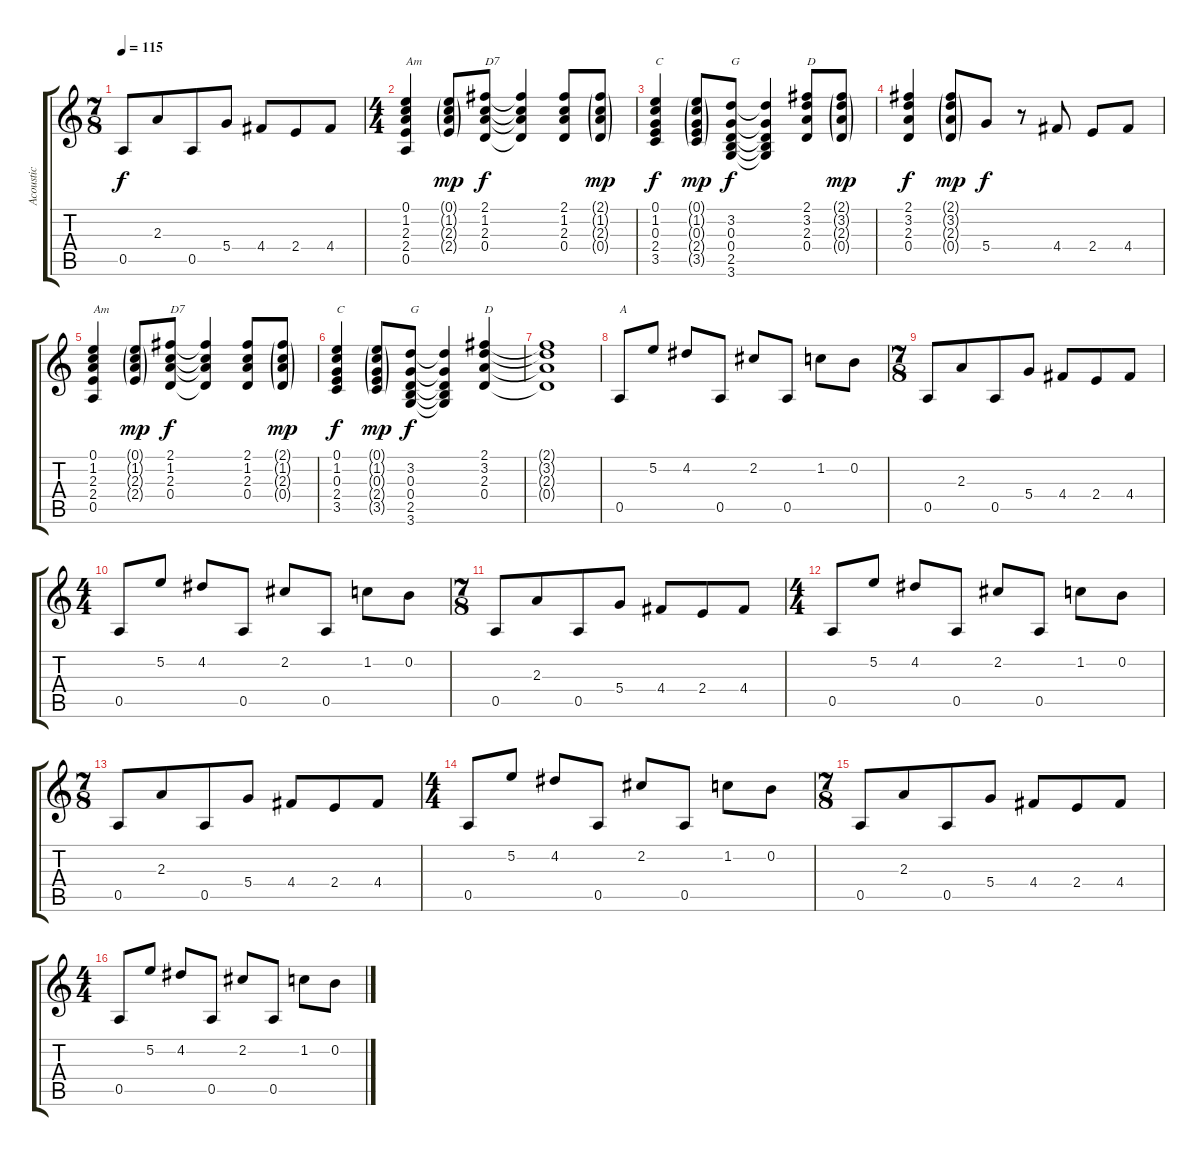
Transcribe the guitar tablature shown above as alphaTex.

\track ("Acoustic" "Acoustic") {instrument acousticguitarsteel}
\staff {score tabs}
\tuning (E4 B3 G3 D3 A2 E2) {hide}
\ts (7 8)
\tempo 115
\clef g2
\ks c
0.5.8{dy f} 2.3.8 0.5.8 5.4.8 4.4.8 2.4.8 4.4.8 |
\ts (4 4)
(0.1 1.2 2.3 2.4 0.5).4{txt "Am"} (0.1{g} 1.2{g} 2.3{g} 2.4{g}).8{dy mp} (2.1 1.2 2.3 0.4).8{txt "D7" dy f} (2.1{t} 1.2{t} 2.3{t} 0.4{t}).4 (2.1 1.2 2.3 0.4).8 (2.1{g} 1.2{g} 2.3{g} 0.4{g}).8{dy mp} |
(0.1 1.2 0.3 2.4 3.5).4{txt "C" dy f} (0.1{g} 1.2{g} 0.3{g} 2.4{g} 3.5{g}).8{dy mp} (3.2 0.3 0.4 2.5 3.6).8{txt "G" dy f} (3.2{t} 0.3{t} 0.4{t} 2.5{t} 3.6{t}).4 (2.1 3.2 2.3 0.4).8{txt "D"} (2.1{g} 3.2{g} 2.3{g} 0.4{g}).8{dy mp} |
(2.1 3.2 2.3 0.4).4{dy f} (2.1{g} 3.2{g} 2.3{g} 0.4{g}).8{dy mp} 5.4.8{dy f} r.8 4.4.8 2.4.8 4.4.8 |
(0.1 1.2 2.3 2.4 0.5).4{txt "Am"} (0.1{g} 1.2{g} 2.3{g} 2.4{g}).8{dy mp} (2.1 1.2 2.3 0.4).8{txt "D7" dy f} (2.1{t} 1.2{t} 2.3{t} 0.4{t}).4 (2.1 1.2 2.3 0.4).8 (2.1{g} 1.2{g} 2.3{g} 0.4{g}).8{dy mp} |
(0.1 1.2 0.3 2.4 3.5).4{txt "C" dy f} (0.1{g} 1.2{g} 0.3{g} 2.4{g} 3.5{g}).8{dy mp} (3.2 0.3 0.4 2.5 3.6).8{txt "G" dy f} (3.2{t} 0.3{t} 0.4{t} 2.5{t} 3.6{t}).4 (2.1 3.2 2.3 0.4).4{txt "D"} |
(2.1{t} 3.2{t} 2.3{t} 0.4{t}).1 |
0.5.8{txt "A"} 5.2.8 4.2.8 0.5.8 2.2.8 0.5.8 1.2.8 0.2.8 |
\ts (7 8)
0.5.8 2.3.8 0.5.8 5.4.8 4.4.8 2.4.8 4.4.8 |
\ts (4 4)
0.5.8 5.2.8 4.2.8 0.5.8 2.2.8 0.5.8 1.2.8 0.2.8 |
\ts (7 8)
0.5.8 2.3.8 0.5.8 5.4.8 4.4.8 2.4.8 4.4.8 |
\ts (4 4)
0.5.8 5.2.8 4.2.8 0.5.8 2.2.8 0.5.8 1.2.8 0.2.8 |
\ts (7 8)
0.5.8 2.3.8 0.5.8 5.4.8 4.4.8 2.4.8 4.4.8 |
\ts (4 4)
0.5.8 5.2.8 4.2.8 0.5.8 2.2.8 0.5.8 1.2.8 0.2.8 |
\ts (7 8)
0.5.8 2.3.8 0.5.8 5.4.8 4.4.8 2.4.8 4.4.8 |
\ts (4 4)
0.5.8 5.2.8 4.2.8 0.5.8 2.2.8 0.5.8 1.2.8 0.2.8
